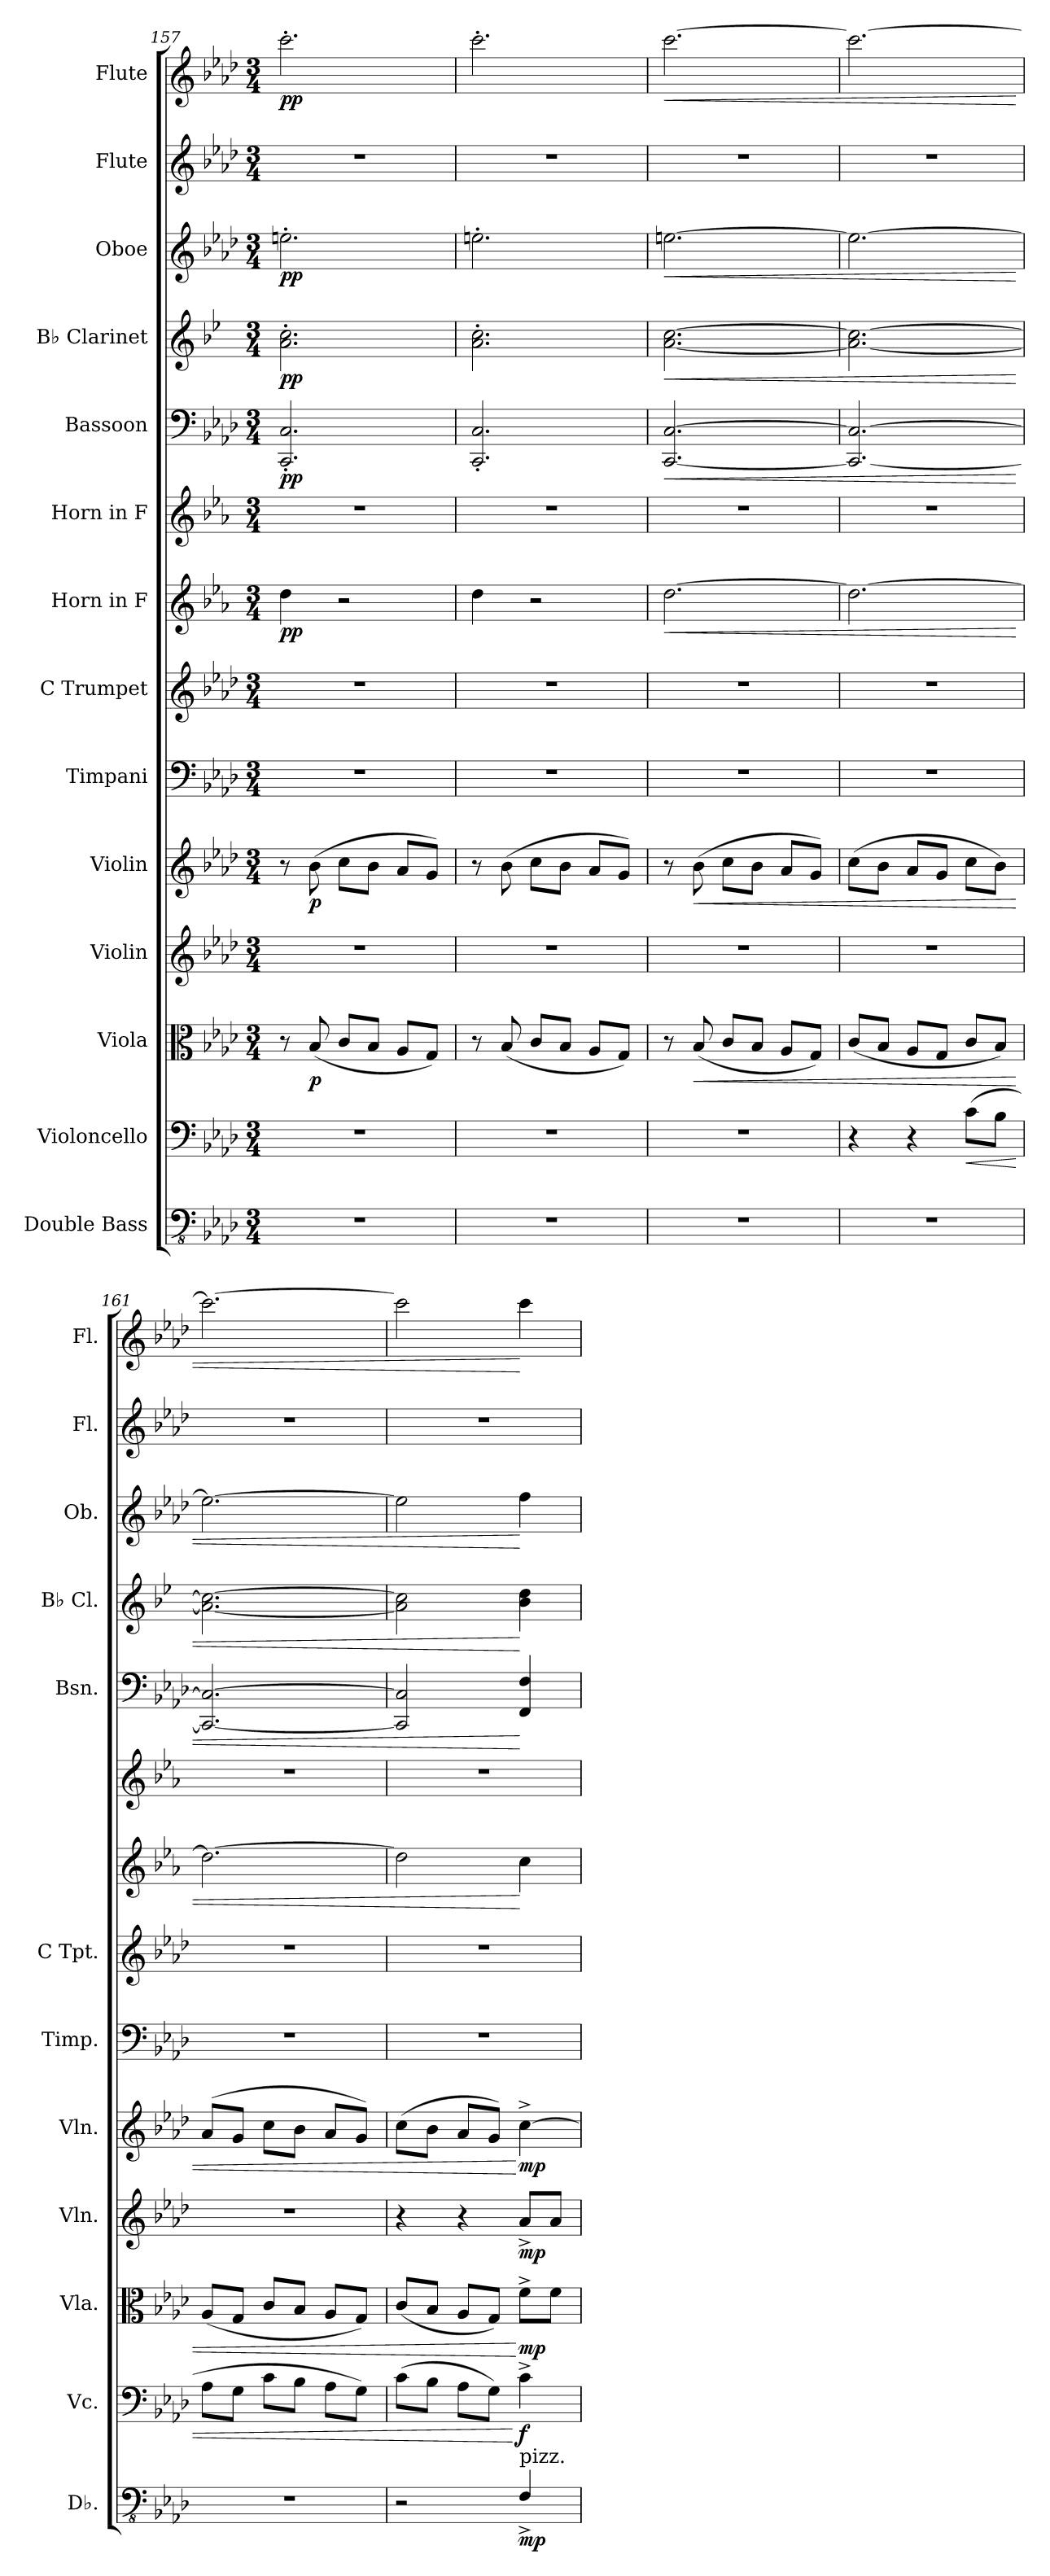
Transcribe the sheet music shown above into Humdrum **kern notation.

**kern	**dynam	**kern	**dynam	**kern	**dynam	**kern	**dynam	**kern	**dynam	**kern	**kern	**kern	**dynam	**kern	**kern	**dynam	**kern	**dynam	**kern	**dynam	**kern	**kern	**dynam
*part14	*part14	*part13	*part13	*part12	*part12	*part11	*part11	*part10	*part10	*part9	*part8	*part7	*part7	*part6	*part5	*part5	*part4	*part4	*part3	*part3	*part2	*part1	*part1
*staff14	*staff14	*staff13	*staff13	*staff12	*staff12	*staff11	*staff11	*staff10	*staff10	*staff9	*staff8	*staff7	*staff7	*staff6	*staff5	*staff5	*staff4	*staff4	*staff3	*staff3	*staff2	*staff1	*staff1
*I"Double Bass	*	*I"Violoncello	*	*I"Viola	*	*I"Violin	*	*I"Violin	*	*I"Timpani	*I"C Trumpet	*I"Horn in F	*	*I"Horn in F	*I"Bassoon	*	*I"B♭ Clarinet	*	*I"Oboe	*	*I"Flute	*I"Flute	*
*I'Db.	*	*I'Vc.	*	*I'Vla.	*	*I'Vln.	*	*I'Vln.	*	*I'Timp.	*I'C Tpt.	*	*	*	*I'Bsn.	*	*I'B♭ Cl.	*	*I'Ob.	*	*I'Fl.	*I'Fl.	*
*clefFv4	*	*clefF4	*	*clefC3	*	*clefG2	*	*clefG2	*	*clefF4	*clefG2	*clefG2	*	*clefG2	*clefF4	*	*clefG2	*	*clefG2	*	*clefG2	*clefG2	*
*ITrd7c12	*	*	*	*	*	*	*	*	*	*	*	*ITrd4c7	*	*ITrd4c7	*	*	*ITrd1c2	*	*	*	*	*	*
*k[b-e-a-d-]	*	*k[b-e-a-d-]	*	*k[b-e-a-d-]	*	*k[b-e-a-d-]	*	*k[b-e-a-d-]	*	*k[b-e-a-d-]	*k[b-e-a-d-]	*k[b-e-a-d-]	*	*k[b-e-a-d-]	*k[b-e-a-d-]	*	*k[b-e-a-d-]	*	*k[b-e-a-d-]	*	*k[b-e-a-d-]	*k[b-e-a-d-]	*
*M3/4	*	*M3/4	*	*M3/4	*	*M3/4	*	*M3/4	*	*M3/4	*M3/4	*M3/4	*	*M3/4	*M3/4	*	*M3/4	*	*M3/4	*	*M3/4	*M3/4	*
=157	=157	=157	=157	=157	=157	=157	=157	=157	=157	=157	=157	=157	=157	=157	=157	=157	=157	=157	=157	=157	=157	=157	=157
!	!	!	!	!	!	!	!	!	!	!	!	!	!LO:DY:b	!	!	!LO:DY:b	!	!LO:DY:b	!	!LO:DY:b	!	!	!LO:DY:b
2.r	.	2.r	.	8r	.	2.r	.	8r	.	2.r	2.r	4g\	pp	2.r	2.CC/' 2.C/'	pp	2.g\' 2.b-\'	pp	2.een'\	pp	2.r	2.ccc'\	pp
!	!	!	!	!	!LO:DY:b	!	!	!	!LO:DY:b	!	!	!	!	!	!	!	!	!	!	!	!	!	!
.	.	.	.	(8B-/	p	.	.	(8b-\	p	.	.	.	.	.	.	.	.	.	.	.	.	.	.
.	.	.	.	8c/L	.	.	.	8cc\L	.	.	.	2r	.	.	.	.	.	.	.	.	.	.	.
.	.	.	.	8B-/J	.	.	.	8b-\J	.	.	.	.	.	.	.	.	.	.	.	.	.	.	.
.	.	.	.	8A-/L	.	.	.	8a-/L	.	.	.	.	.	.	.	.	.	.	.	.	.	.	.
.	.	.	.	8G/J)	.	.	.	8g/J)	.	.	.	.	.	.	.	.	.	.	.	.	.	.	.
!!LO:PB:g=z
=158	=158	=158	=158	=158	=158	=158	=158	=158	=158	=158	=158	=158	=158	=158	=158	=158	=158	=158	=158	=158	=158	=158	=158
2.r	.	2.r	.	8r	.	2.r	.	8r	.	2.r	2.r	4g\	.	2.r	2.CC/' 2.C/'	.	2.g\' 2.b-\'	.	2.een'\	.	2.r	2.ccc'\	.
.	.	.	.	(8B-/	.	.	.	(8b-\	.	.	.	.	.	.	.	.	.	.	.	.	.	.	.
.	.	.	.	8c/L	.	.	.	8cc\L	.	.	.	2r	.	.	.	.	.	.	.	.	.	.	.
.	.	.	.	8B-/J	.	.	.	8b-\J	.	.	.	.	.	.	.	.	.	.	.	.	.	.	.
.	.	.	.	8A-/L	.	.	.	8a-/L	.	.	.	.	.	.	.	.	.	.	.	.	.	.	.
.	.	.	.	8G/J)	.	.	.	8g/J)	.	.	.	.	.	.	.	.	.	.	.	.	.	.	.
=159	=159	=159	=159	=159	=159	=159	=159	=159	=159	=159	=159	=159	=159	=159	=159	=159	=159	=159	=159	=159	=159	=159	=159
!	!	!	!	!	!	!	!	!	!	!	!	!	!LO:HP:b	!	!	!LO:HP:b	!	!LO:HP:b	!	!LO:HP:b	!	!	!LO:HP:b
2.r	.	2.r	.	8r	.	2.r	.	8r	.	2.r	2.r	[2.g\	<	2.r	[2.CC/ [2.C/	<	[2.g\ [2.b-\	<	[2.een\	<	2.r	[2.ccc\	<
!	!	!	!	!	!LO:HP:b	!	!	!	!LO:HP:b	!	!	!	!	!	!	!	!	!	!	!	!	!	!
.	.	.	.	(8B-/	<	.	.	(8b-\	<	.	.	.	.	.	.	.	.	.	.	.	.	.	.
.	.	.	.	8c/L	.	.	.	8cc\L	.	.	.	.	.	.	.	.	.	.	.	.	.	.	.
.	.	.	.	8B-/J	.	.	.	8b-\J	.	.	.	.	.	.	.	.	.	.	.	.	.	.	.
.	.	.	.	8A-/L	.	.	.	8a-/L	.	.	.	.	.	.	.	.	.	.	.	.	.	.	.
.	.	.	.	8G/J)	.	.	.	8g/J)	.	.	.	.	.	.	.	.	.	.	.	.	.	.	.
=160	=160	=160	=160	=160	=160	=160	=160	=160	=160	=160	=160	=160	=160	=160	=160	=160	=160	=160	=160	=160	=160	=160	=160
2.r	.	4r	.	(8c/L	.	2.r	.	(8cc\L	.	2.r	2.r	2.g\_	.	2.r	2.CC/_ 2.C/_	.	2.g\_ 2.b-\_	.	2.ee\_	.	2.r	2.ccc\_	.
.	.	.	.	8B-/J	.	.	.	8b-\J	.	.	.	.	.	.	.	.	.	.	.	.	.	.	.
.	.	4r	.	8A-/L	.	.	.	8a-/L	.	.	.	.	.	.	.	.	.	.	.	.	.	.	.
.	.	.	.	8G/J	.	.	.	8g/J	.	.	.	.	.	.	.	.	.	.	.	.	.	.	.
!	!	!	!LO:HP:b	!	!	!	!	!	!	!	!	!	!	!	!	!	!	!	!	!	!	!	!
.	.	(8c\L	<	8c/L	.	.	.	8cc\L	.	.	.	.	.	.	.	.	.	.	.	.	.	.	.
.	.	8B-\J	.	8B-/J)	.	.	.	8b-\J)	.	.	.	.	.	.	.	.	.	.	.	.	.	.	.
=161	=161	=161	=161	=161	=161	=161	=161	=161	=161	=161	=161	=161	=161	=161	=161	=161	=161	=161	=161	=161	=161	=161	=161
2.r	.	8A-\L	.	(8A-/L	.	2.r	.	(8a-/L	.	2.r	2.r	2.g\_	.	2.r	2.CC/_ 2.C/_	.	2.g\_ 2.b-\_	.	2.ee\_	.	2.r	2.ccc\_	.
.	.	8G\J	.	8G/J	.	.	.	8g/J	.	.	.	.	.	.	.	.	.	.	.	.	.	.	.
.	.	8c\L	.	8c/L	.	.	.	8cc\L	.	.	.	.	.	.	.	.	.	.	.	.	.	.	.
.	.	8B-\J	.	8B-/J	.	.	.	8b-\J	.	.	.	.	.	.	.	.	.	.	.	.	.	.	.
.	.	8A-\L	.	8A-/L	.	.	.	8a-/L	.	.	.	.	.	.	.	.	.	.	.	.	.	.	.
.	.	8G\J)	.	8G/J)	.	.	.	8g/J)	.	.	.	.	.	.	.	.	.	.	.	.	.	.	.
=162	=162	=162	=162	=162	=162	=162	=162	=162	=162	=162	=162	=162	=162	=162	=162	=162	=162	=162	=162	=162	=162	=162	=162
2r	.	(8c\L	.	(8c/L	.	4r	.	(8cc\L	.	2.r	2.r	2g\]	.	2.r	2CC/] 2C/]	.	2g\] 2b-\]	.	2ee\]	.	2.r	2ccc\]	.
.	.	8B-\J	.	8B-/J	.	.	.	8b-\J	.	.	.	.	.	.	.	.	.	.	.	.	.	.	.
.	.	8A-\L	.	8A-/L	.	4r	.	8a-/L	.	.	.	.	.	.	.	.	.	.	.	.	.	.	.
.	.	8G\J)	.	8G/J)	.	.	.	8g/J)	.	.	.	.	.	.	.	.	.	.	.	.	.	.	.
!LO:TX:a:t=pizz.	!	!	!	!	!	!	!	!	!	!	!	!	!	!	!	!	!	!	!	!	!	!	!
!	!LO:DY:b	!	!LO:DY:n=1:b	!	!LO:DY:n=1:b	!	!LO:DY:b	!	!LO:DY:n=1:b	!	!	!	!	!	!	!	!	!	!	!	!	!	!
4FFF^/	mp	4c^\	[ f	8f^\L	[ mp	8a-^/L	mp	[4cc^\	[ mp	.	.	4f\	[	.	4FF/ 4F/	[	4a-\ 4cc\	[	4ff\	[	.	4ccc\	[
.	.	.	.	8f\J	.	8a-/J	.	.	.	.	.	.	.	.	.	.	.	.	.	.	.	.	.
=	=	=	=	=	=	=	=	=	=	=	=	=	=	=	=	=	=	=	=	=	=	=	=
*-	*-	*-	*-	*-	*-	*-	*-	*-	*-	*-	*-	*-	*-	*-	*-	*-	*-	*-	*-	*-	*-	*-	*-
